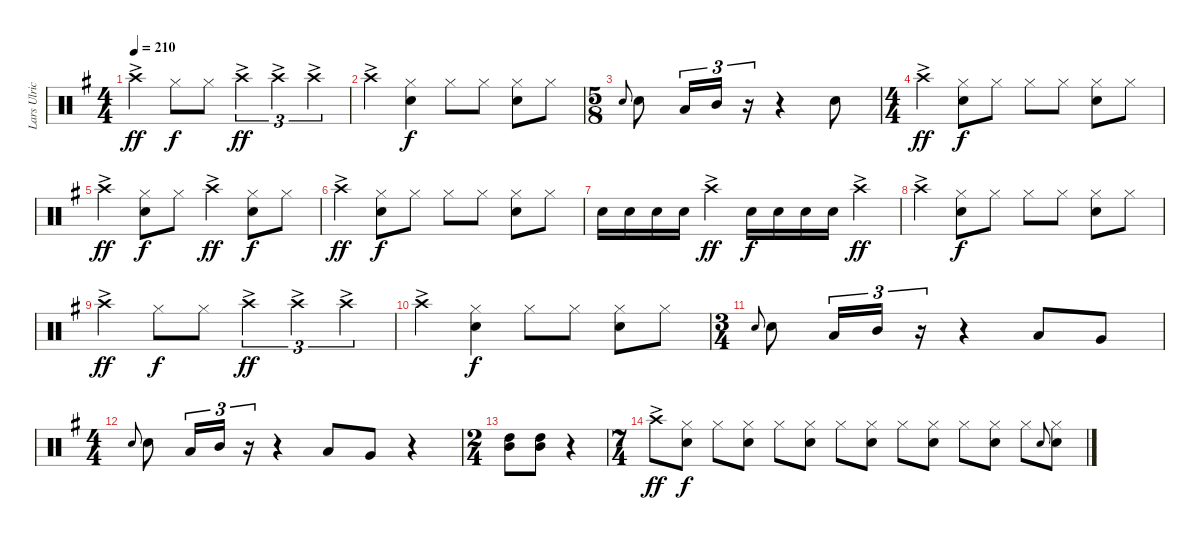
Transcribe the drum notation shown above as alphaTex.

\track ("Lars Ulrich" "Lars Ulric") {instrument percussion}
\staff {score}
\articulation defaults
\ts (4 4)
\tempo 210
\clef neutral
\ks g "Crash high (hit)"{ac}.4{dy ff} "Hi-Hat (closed)".8{dy f} "Hi-Hat (closed)".8 "Crash high (hit)"{ac}.4{tu (3 2) dy ff} "Crash high (hit)"{ac}.4{tu (3 2)} "Crash high (hit)"{ac}.4{tu (3 2)}
|
"Crash high (hit)"{ac}.4 ("Hi-Hat (closed)" "Electric Snare (hit)").4{dy f} "Hi-Hat (closed)".8 "Hi-Hat (closed)".8 ("Hi-Hat (closed)" "Electric Snare (hit)").8 "Hi-Hat (closed)".8 |
\ts (5 8)
"Electric Snare (hit)".8{gr onbeat} "Electric Snare (hit)".8 "Low Tom (hit)".16{tu (3 2)} "Mid Tom (hit)".16{tu (3 2)} r.16{tu (3 2)} r.4 "Electric Snare (hit)".8 |
\ts (4 4)
"Crash high (hit)"{ac}.4{dy ff} ("Hi-Hat (closed)" "Electric Snare (hit)").8{dy f} "Hi-Hat (closed)".8 "Hi-Hat (closed)".8 "Hi-Hat (closed)".8 ("Hi-Hat (closed)" "Electric Snare (hit)").8 "Hi-Hat (closed)".8 |
"Crash high (hit)"{ac}.4{dy ff} ("Hi-Hat (closed)" "Electric Snare (hit)").8{dy f} "Hi-Hat (closed)".8 "Crash high (hit)"{ac}.4{dy ff} ("Hi-Hat (closed)" "Electric Snare (hit)").8{dy f} "Hi-Hat (closed)".8 |
"Crash high (hit)"{ac}.4{dy ff} ("Hi-Hat (closed)" "Electric Snare (hit)").8{dy f} "Hi-Hat (closed)".8 "Hi-Hat (closed)".8 "Hi-Hat (closed)".8 ("Hi-Hat (closed)" "Electric Snare (hit)").8 "Hi-Hat (closed)".8 |
"Electric Snare (hit)".16 "Electric Snare (hit)".16 "Electric Snare (hit)".16 "Electric Snare (hit)".16 "Crash high (hit)"{ac}.4{dy ff} "Electric Snare (hit)".16{dy f} "Electric Snare (hit)".16 "Electric Snare (hit)".16 "Electric Snare (hit)".16 "Crash high (hit)"{ac}.4{dy ff} |
"Crash high (hit)"{ac}.4 ("Hi-Hat (closed)" "Electric Snare (hit)").8{dy f} "Hi-Hat (closed)".8 "Hi-Hat (closed)".8 "Hi-Hat (closed)".8 ("Hi-Hat (closed)" "Electric Snare (hit)").8 "Hi-Hat (closed)".8 |
"Crash high (hit)"{ac}.4{dy ff} "Hi-Hat (closed)".8{dy f} "Hi-Hat (closed)".8 "Crash high (hit)"{ac}.4{tu (3 2) dy ff} "Crash high (hit)"{ac}.4{tu (3 2)} "Crash high (hit)"{ac}.4{tu (3 2)} |
"Crash high (hit)"{ac}.4 ("Hi-Hat (closed)" "Electric Snare (hit)").4{dy f} "Hi-Hat (closed)".8 "Hi-Hat (closed)".8 ("Hi-Hat (closed)" "Electric Snare (hit)").8 "Hi-Hat (closed)".8 |
\ts (3 4)
"Electric Snare (hit)".8{gr onbeat} "Electric Snare (hit)".8 "Low Tom (hit)".16{tu (3 2)} "Mid Tom (hit)".16{tu (3 2)} r.16{tu (3 2)} r.4 "Low Tom (hit)".8 "Very Low Tom (hit)".8 |
\ts (4 4)
"Electric Snare (hit)".8{gr onbeat} "Electric Snare (hit)".8 "Low Tom (hit)".16{tu (3 2)} "Mid Tom (hit)".16{tu (3 2)} r.16{tu (3 2)} r.4 "Low Tom (hit)".8 "Very Low Tom (hit)".8 r.4 |
\ts (2 4)
("High Tom (hit)" "Mid Tom (hit)").8 ("High Tom (hit)" "Mid Tom (hit)").8 r.4 |
\ts (7 4)
"Crash high (hit)"{ac}.8{dy ff} ("Hi-Hat (closed)" "Electric Snare (hit)").8{dy f} "Hi-Hat (closed)".8 ("Hi-Hat (closed)" "Electric Snare (hit)").8 "Hi-Hat (closed)".8 ("Hi-Hat (closed)" "Electric Snare (hit)").8 "Hi-Hat (closed)".8 ("Hi-Hat (closed)" "Electric Snare (hit)").8 "Hi-Hat (closed)".8 ("Hi-Hat (closed)" "Electric Snare (hit)").8 "Hi-Hat (closed)".8 ("Hi-Hat (closed)" "Electric Snare (hit)").8 "Hi-Hat (closed)".8 "Electric Snare (hit)".8{gr onbeat} ("Hi-Hat (closed)" "Electric Snare (hit)").8
